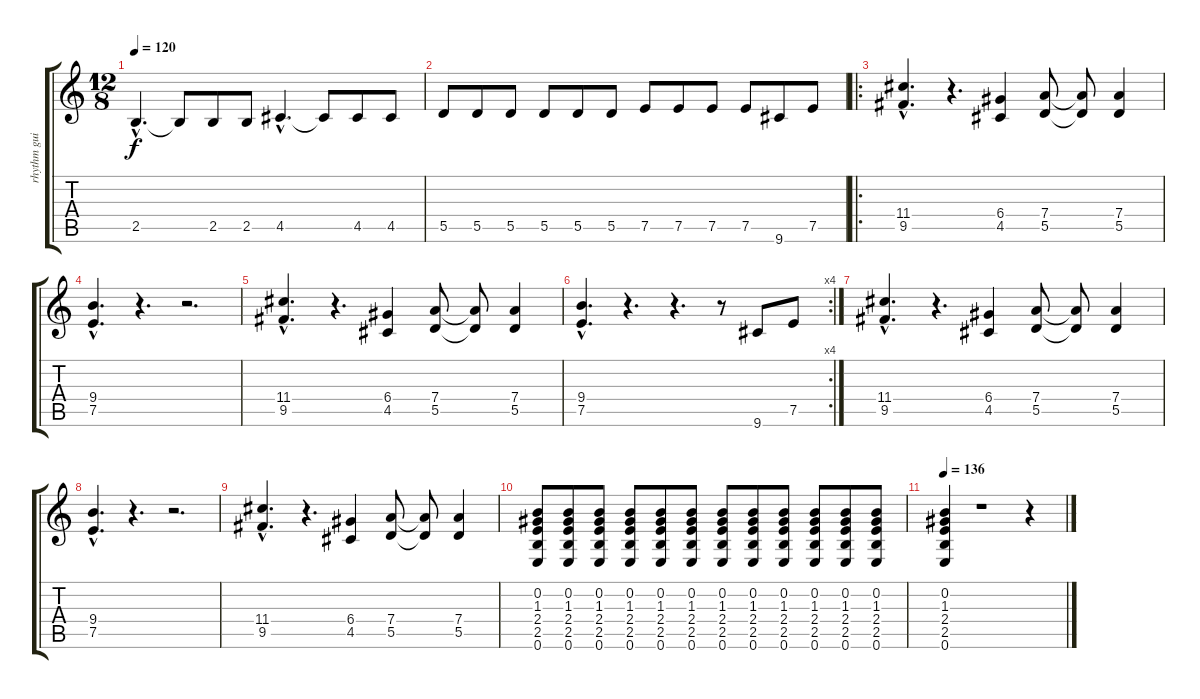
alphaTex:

\track ("rhythm guitar" "rhythm gui") {instrument electricguitarclean}
\staff {score tabs}
\tuning (E4 B3 G3 D3 A2 E2) {hide}
\ts (12 8)
\tempo 120
\clef g2
\ks c
2.5{hac}.4{d dy f} 2.5{t}.8 2.5.8 2.5.8 4.5{hac}.4{d} 4.5{t}.8 4.5.8 4.5.8 |
5.5.8 5.5.8 5.5.8 5.5.8 5.5.8 5.5.8 7.5.8 7.5.8 7.5.8 7.5.8 9.6.8 7.5.8 |
\ro
(11.4{hac} 9.5{hac}).4{d} r.4{d} (6.4 4.5).4 (7.4 5.5).8 (7.4{t} 5.5{t}).8 (7.4 5.5).4 |
(9.4{hac} 7.5{hac}).4{d} r.4{d} r.2{d} |
(11.4{hac} 9.5{hac}).4{d} r.4{d} (6.4 4.5).4 (7.4 5.5).8 (7.4{t} 5.5{t}).8 (7.4 5.5).4 |
\rc 4
(9.4{hac} 7.5{hac}).4{d} r.4{d} r.4{d} r.8 9.6.8 7.5.8 |
(11.4{hac} 9.5{hac}).4{d} r.4{d} (6.4 4.5).4 (7.4 5.5).8 (7.4{t} 5.5{t}).8 (7.4 5.5).4 |
(9.4{hac} 7.5{hac}).4{d} r.4{d} r.2{d} |
(11.4{hac} 9.5{hac}).4{d} r.4{d} (6.4 4.5).4 (7.4 5.5).8 (7.4{t} 5.5{t}).8 (7.4 5.5).4 |
(0.2 1.3 2.4 2.5 0.6).8 (0.2 1.3 2.4 2.5 0.6).8 (0.2 1.3 2.4 2.5 0.6).8 (0.2 1.3 2.4 2.5 0.6).8 (0.2 1.3 2.4 2.5 0.6).8 (0.2 1.3 2.4 2.5 0.6).8 (0.2 1.3 2.4 2.5 0.6).8 (0.2 1.3 2.4 2.5 0.6).8 (0.2 1.3 2.4 2.5 0.6).8 (0.2 1.3 2.4 2.5 0.6).8 (0.2 1.3 2.4 2.5 0.6).8 (0.2 1.3 2.4 2.5 0.6).8 |
\tempo 136
(0.2 1.3 2.4 2.5 0.6).4 r.1 r.4
